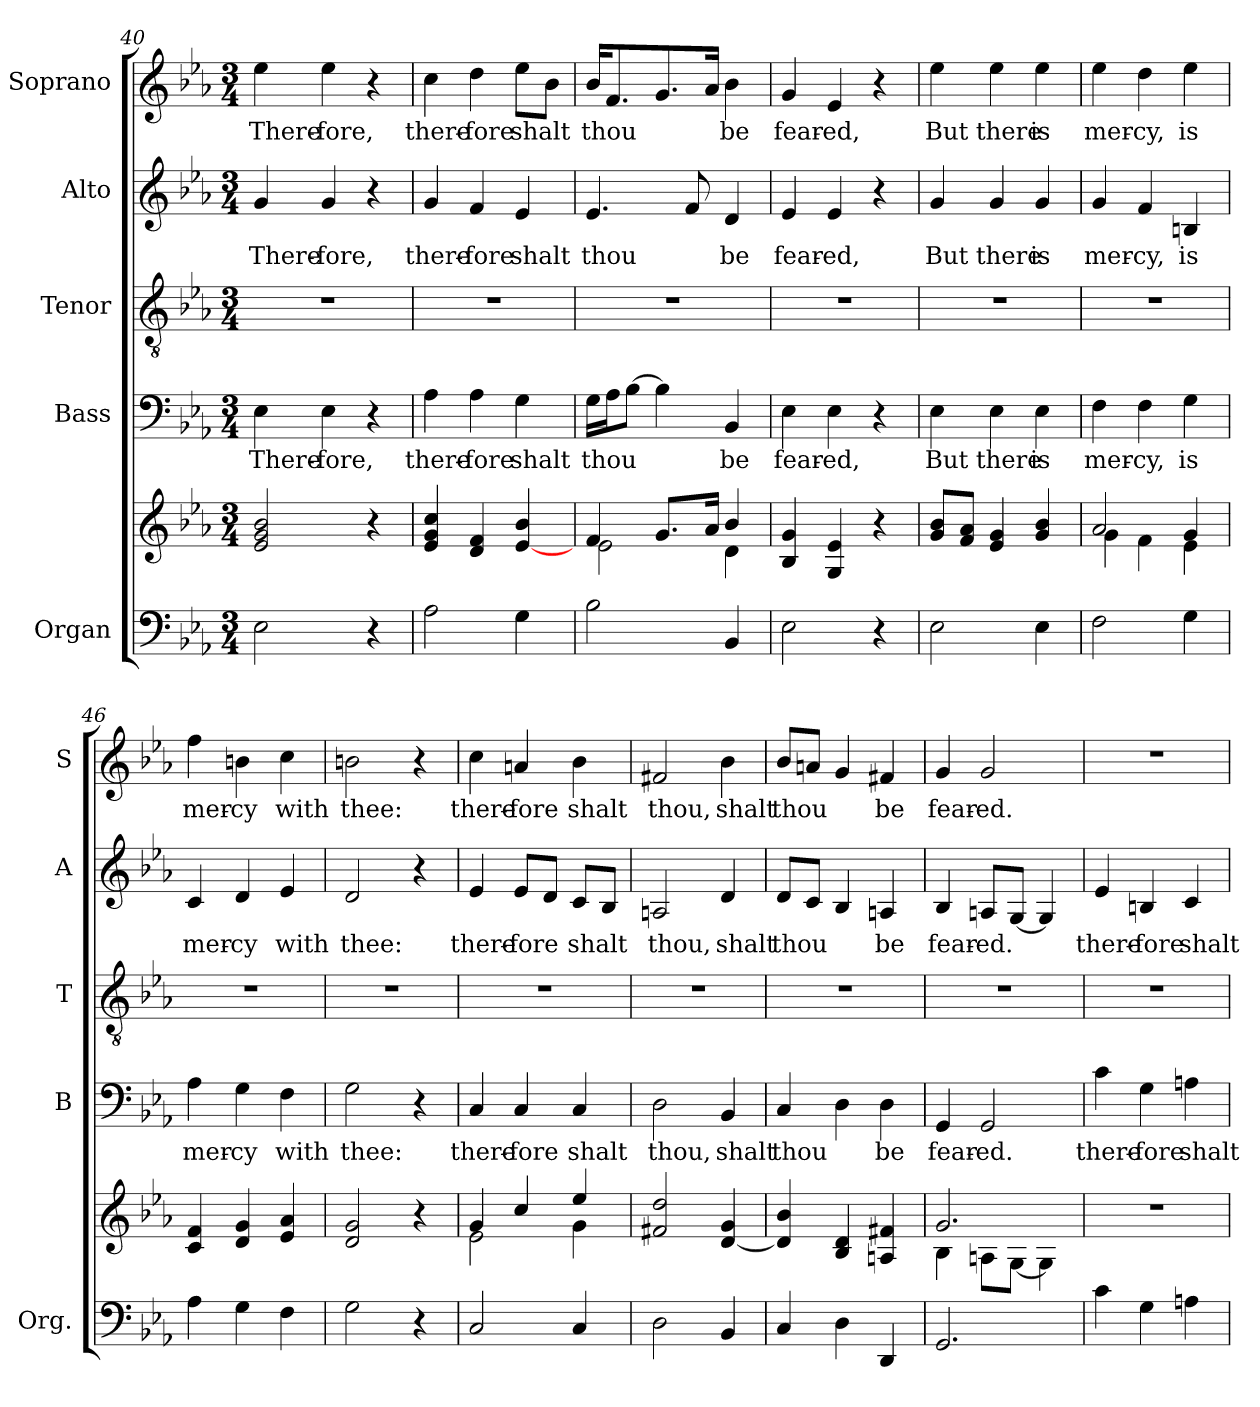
**kern	**kern	**kern	**text	**kern	**kern	**text	**kern	**text
*part5	*part5	*part4	*part4	*part3	*part2	*part2	*part1	*part1
*staff6	*staff5	*staff4	*staff4	*staff3	*staff2	*staff2	*staff1	*staff1
*I"Organ	*	*I"Bass	*	*I"Tenor	*I"Alto	*	*I"Soprano	*
*I'Org.	*	*I'B	*	*I'T	*I'A	*	*I'S	*
*clefF4	*clefG2	*clefF4	*	*clefGv2	*clefG2	*	*clefG2	*
*k[b-e-a-]	*k[b-e-a-]	*k[b-e-a-]	*	*k[b-e-a-]	*k[b-e-a-]	*	*k[b-e-a-]	*
*E-:	*E-:	*E-:	*	*E-:	*E-:	*	*E-:	*
*M3/4	*M3/4	*M3/4	*	*M3/4	*M3/4	*	*M3/4	*
=40	=40	=40	=40	=40	=40	=40	=40	=40
!	!	!	!LO:LY:b	!	!	!LO:LY:b	!	!LO:LY:b
2E-\	2e-!/ 2g!/ 2b-!/	4E-\	There-	2.r	4g/	There-	4ee-\	There-
!	!	!	!LO:LY:b	!	!	!LO:LY:b	!	!LO:LY:b
.	.	4E-\	-fore,	.	4g/	-fore,	4ee-\	-fore,
4r	4r	4r	.	.	4r	.	4r	.
=41	=41	=41	=41	=41	=41	=41	=41	=41
!	!	!	!LO:LY:b	!	!	!LO:LY:b	!	!LO:LY:b
2A-\	4e-!/ 4g!/ 4cc!/	4A-\	there-	2.r	4g/	there-	4cc\	there-
!	!	!	!LO:LY:b	!	!	!LO:LY:b	!	!LO:LY:b
.	4d!/ 4f!/	4A-\	-fore	.	4f/	-fore	4dd\	-fore
!	!	!	!LO:LY:b	!	!	!LO:LY:b	!	!LO:LY:b
4G\	[4e-!/ 4b-!/	4G\	shalt	.	4e-/	shalt	8ee-\L	shalt
.	.	.	.	.	.	.	8b-\J	.
=42	=42	=42	=42	=42	=42	=42	=42	=42
*	*^	*	*	*	*	*	*	*
!	!	!	!	!LO:LY:b	!	!	!LO:LY:b	!	!LO:LY:b
2B-\	4f!/	2e-!\	16G\LL	thou	2.r	4.e-/	thou	16b-/KL	thou
.	.	.	16A-\J	.	.	.	.	8.f/	.
.	.	.	[8B-\J	.	.	.	.	.	.
.	8.g!/L	.	4B-\]	.	.	.	.	8.g/	.
.	.	.	.	.	.	8f/	.	.	.
.	16a-!/Jk	.	.	.	.	.	.	16a-/Jk	.
!	!	!	!	!LO:LY:b	!	!	!LO:LY:b	!	!LO:LY:b
4BB-/	4b-!/	4d!\	4BB-/	be	.	4d/	be	4b-\	be
=43	=43	=43	=43	=43	=43	=43	=43	=43	=43
!	!	!	!	!LO:LY:b	!	!	!LO:LY:b	!	!LO:LY:b
*	*v	*v	*	*	*	*	*	*	*
2E-\	4B-!/ 4g!/	4E-\	fear-	2.r	4e-/	fear-	4g/	fear-
!	!	!	!LO:LY:b	!	!	!LO:LY:b	!	!LO:LY:b
.	4G!/ 4e-!/	4E-\	-ed,	.	4e-/	-ed,	4e-/	-ed,
4r	4r	4r	.	.	4r	.	4r	.
!!LO:LB:g=z
=44	=44	=44	=44	=44	=44	=44	=44	=44
!	!	!	!LO:LY:b	!	!	!LO:LY:b	!	!LO:LY:b
2E-\	8g!/ 8b-!/L	4E-\	But	2.r	4g/	But	4ee-\	But
.	8f/ 8a-/J	.	.	.	.	.	.	.
!	!	!	!LO:LY:b	!	!	!LO:LY:b	!	!LO:LY:b
.	4e-!/ 4g!/	4E-\	there	.	4g/	there	4ee-\	there
!	!	!	!LO:LY:b	!	!	!LO:LY:b	!	!LO:LY:b
4E-\	4g!/ 4b-!/	4E-\	is	.	4g/	is	4ee-\	is
=45	=45	=45	=45	=45	=45	=45	=45	=45
*	*^	*	*	*	*	*	*	*
!	!	!	!	!LO:LY:b	!	!	!LO:LY:b	!	!LO:LY:b
2F\	2a-!/	4g!\	4F\	mer-	2.r	4g/	mer-	4ee-\	mer-
!	!	!	!	!LO:LY:b	!	!	!LO:LY:b	!	!LO:LY:b
.	.	4f!\	4F\	-cy,	.	4f/	-cy,	4dd\	-cy,
!	!	!	!	!LO:LY:b	!	!	!LO:LY:b	!	!LO:LY:b
4G\	4g!/	4e-!\	4G\	is	.	4Bn/	is	4ee-\	is
=46	=46	=46	=46	=46	=46	=46	=46	=46	=46
!	!	!	!	!LO:LY:b	!	!	!LO:LY:b	!	!LO:LY:b
*	*v	*v	*	*	*	*	*	*	*
4A-\	4c!/ 4f!/	4A-\	mer-	2.r	4c/	mer-	4ff\	mer-
!	!	!	!LO:LY:b	!	!	!LO:LY:b	!	!LO:LY:b
4G\	4d!/ 4g!/	4G\	-cy	.	4d/	-cy	4bn\	-cy
!	!	!	!LO:LY:b	!	!	!LO:LY:b	!	!LO:LY:b
4F\	4e-!/ 4a-!/	4F\	with	.	4e-/	with	4cc\	with
=47	=47	=47	=47	=47	=47	=47	=47	=47
!	!	!	!LO:LY:b	!	!	!LO:LY:b	!	!LO:LY:b
2G\	2d!/ 2g!/	2G\	thee:	2.r	2d/	thee:	2bn\	thee:
4r	4r	4r	.	.	4r	.	4r	.
=48	=48	=48	=48	=48	=48	=48	=48	=48
*	*^	*	*	*	*	*	*	*
!	!	!	!	!LO:LY:b	!	!	!LO:LY:b	!	!LO:LY:b
2C/	4g!/	2e-!\	4C/	there-	2.r	4e-/	there-	4cc\	there-
!	!	!	!	!LO:LY:b	!	!	!LO:LY:b	!	!LO:LY:b
.	4cc!/	.	4C/	-fore	.	8e-/L	-fore	4an/	-fore
.	.	.	.	.	.	8d/J	.	.	.
!	!	!	!	!LO:LY:b	!	!	!LO:LY:b	!	!LO:LY:b
4C/	4ee-!/	4g!\	4C/	shalt	.	8c/L	shalt	4b-\	shalt
.	.	.	.	.	.	8B-/J	.	.	.
*	*v	*v	*	*	*	*	*	*	*
=49	=49	=49	=49	=49	=49	=49	=49	=49
!	!	!	!LO:LY:b	!	!	!LO:LY:b	!	!LO:LY:b
2D\	2f#X!/ 2dd!/	2D\	thou,	2.r	2An/	thou,	2f#X/	thou,
!	!	!	!LO:LY:b	!	!	!LO:LY:b	!	!LO:LY:b
4BB-/	[4d!/ 4g!/	4BB-/	shalt	.	4d/	shalt	4b-\	shalt
=50	=50	=50	=50	=50	=50	=50	=50	=50
!	!	!	!LO:LY:b	!	!	!LO:LY:b	!	!LO:LY:b
4C/	4d!/] 4b-!/	4C/	thou	2.r	8d/L	thou	8b-/L	thou
.	.	.	.	.	8c/J	.	8an/J	.
4D\	4B-!/ 4d!/	4D\	.	.	4B-/	.	4g/	.
!	!	!	!LO:LY:b	!	!	!LO:LY:b	!	!LO:LY:b
4DD/	4An!/ 4f#X!/	4D\	be	.	4An/	be	4f#X/	be
!!LO:PB:g=z
=51	=51	=51	=51	=51	=51	=51	=51	=51
*	*^	*	*	*	*	*	*	*
!	!	!	!	!LO:LY:b	!	!	!LO:LY:b	!	!LO:LY:b
2.GG/	2.g!/	4B-!\	4GG/	fear-	2.r	4B-/	fear-	4g/	fear-
!	!	!	!	!LO:LY:b	!	!	!LO:LY:b	!	!LO:LY:b
.	.	8An!\L	2GG/	-ed.	.	8An/L	-ed.	2g/	-ed.
.	.	[<8G!\J	.	.	.	[8G/J	.	.	.
.	.	4G!\]	.	.	.	4G/]	.	.	.
!!LO:LB:g=z
=52	=52	=52	=52	=52	=52	=52	=52	=52	=52
!	!	!	!	!LO:LY:b	!	!	!LO:LY:b	!	!
*	*v	*v	*	*	*	*	*	*	*
4c\	2.r	4c\	there-	2.r	4e-/	there-	2.r	.
!	!	!	!LO:LY:b	!	!	!LO:LY:b	!	!
4G\	.	4G\	-fore	.	4Bn/	-fore	.	.
!	!	!	!LO:LY:b	!	!	!LO:LY:b	!	!
4An\	.	4An\	shalt	.	4c/	shalt	.	.
=	=	=	=	=	=	=	=	=
*-	*-	*-	*-	*-	*-	*-	*-	*-
